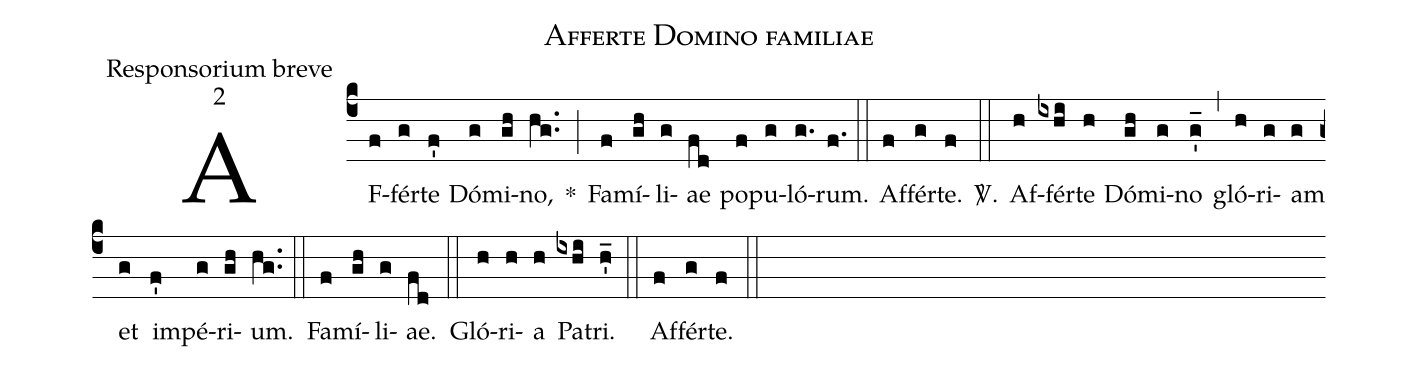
name:Afferte Domino familiae;
office-part:Responsorium breve;
mode:2;
%%
(c4) AF(f)fér(g)te(f') Dó(g)mi(gh)no,(hg..) *(;) Fa(f)mí(gh)li(g)ae(fd) po(f)pu(g)ló(g.)rum.(f.) (::) Af(f)fér(g)te.(f) <sp>V/</sp>.(::) Af(h)fér(ixhi)te(h) Dó(gh)mi(g)no(g'_) (,) gló(h)ri(g)am(g) et(g) im(f')pé(g)ri(gh)um.(hg..) (::) Fa(f)mí(gh)li(g)ae.(fd) (::) Gló(h)ri(h)a(h) Pa(ixhi)tri.(h'_) (::) Af(f)fér(g)te.(f) (::)
